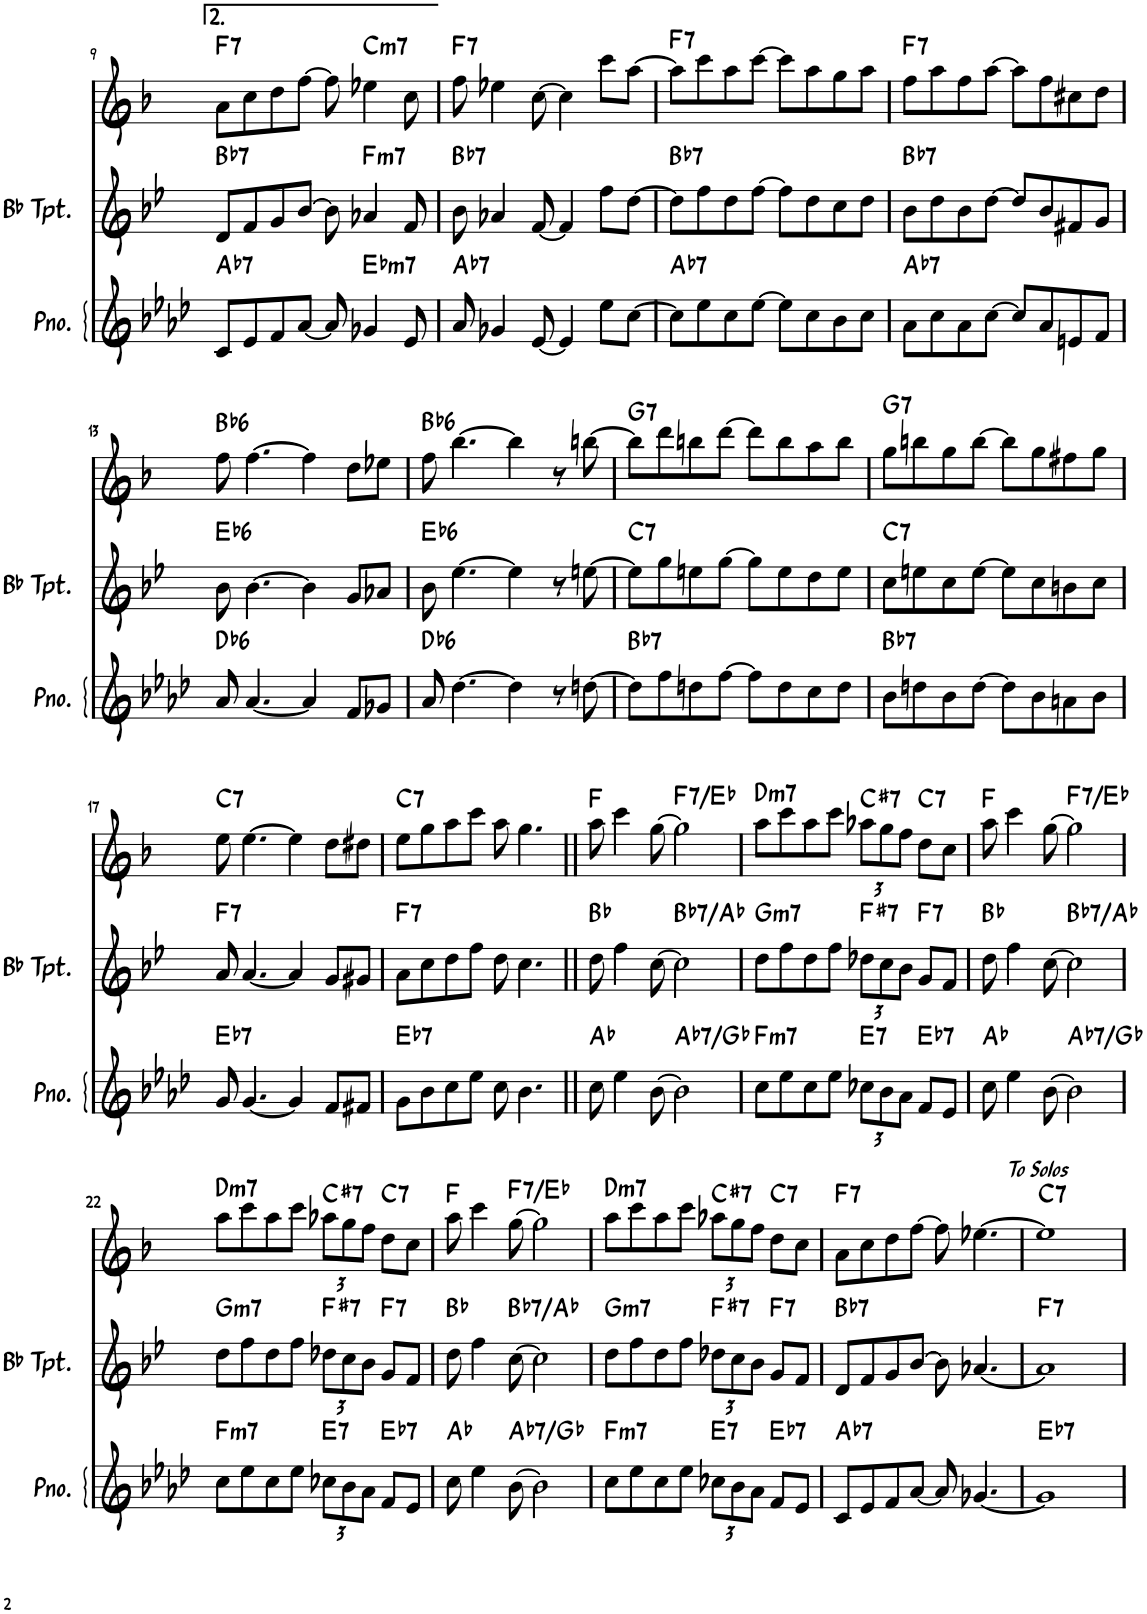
**kern	**harte	**kern	**harte	**kern	**harte
*part3	*part3	*part2	*part2	*part1	*part1
*staff3	*	*staff2	*	*staff1	*
*I"Piano	*	*I"Bb Trumpet	*	*I"Alto Sax	*
*I'Pno.	*	*I'Bb Tpt.	*	*I'Sax	*
!!LO:PB:g=z
*clefG2	*	*clefG2	*	*clefG2	*
*	*	*Trd1c2	*	*Trd5c9	*
*k[b-e-a-d-]	*	*k[b-e-]	*	*k[b-]	*
*M4/4	*	*M4/4	*	*M4/4	*
=9	=9	=9	=9	=9	=9
!	!LO:H:kt=7	!	!LO:H:kt=7	!	!LO:H:kt=7
8c/L	Ab:7	8d/L	Bb:7	8a\L	F:7
8e-/	.	8f/	.	8cc\	.
8f/	.	8g/	.	8dd\	.
[8a-/J	.	[8b-/J	.	[8ff\J	.
8a-/]	.	8b-\]	.	8ff\]	.
!	!LO:H:kt=m7	!	!LO:H:kt=m7	!	!LO:H:kt=m7
4g-X/	Eb:min7	4a-X/	F:min7	4ee-X\	C:min7
8e-/	.	8f/	.	8cc\	.
=10	=10	=10	=10	=10	=10
!	!LO:H:kt=7	!	!LO:H:kt=7	!	!LO:H:kt=7
8a-/	Ab:7	8b-\	Bb:7	8ff\	F:7
4g-X/	.	4a-X/	.	4ee-X\	.
[8e-/	.	[8f/	.	[8cc\	.
4e-/]	.	4f/]	.	4cc\]	.
8ee-\L	.	8ff\L	.	8ccc\L	.
[8cc\J	.	[8dd\J	.	[8aa\J	.
=11	=11	=11	=11	=11	=11
!	!LO:H:kt=7	!	!LO:H:kt=7	!	!LO:H:kt=7
8cc\L]	Ab:7	8dd\L]	Bb:7	8aa\L]	F:7
8ee-\	.	8ff\	.	8ccc\	.
8cc\	.	8dd\	.	8aa\	.
[8ee-\J	.	[8ff\J	.	[8ccc\J	.
8ee-\L]	.	8ff\L]	.	8ccc\L]	.
8cc\	.	8dd\	.	8aa\	.
8b-\	.	8cc\	.	8gg\	.
8cc\J	.	8dd\J	.	8aa\J	.
=12	=12	=12	=12	=12	=12
!	!LO:H:kt=7	!	!LO:H:kt=7	!	!LO:H:kt=7
8a-\L	Ab:7	8b-\L	Bb:7	8ff\L	F:7
8cc\	.	8dd\	.	8aa\	.
8a-\	.	8b-\	.	8ff\	.
[8cc\J	.	[8dd\J	.	[8aa\J	.
8cc/L]	.	8dd/L]	.	8aa\L]	.
8a-/	.	8b-/	.	8ff\	.
8en/	.	8f#X/	.	8cc#X\	.
8f/J	.	8g/J	.	8dd\J	.
!!LO:LB:g=z
=13	=13	=13	=13	=13	=13
!	!LO:H:kt=6	!	!LO:H:kt=6	!	!LO:H:kt=6
8a-/	Db:maj6	8b-\	Eb:maj6	8ff\	Bb:maj6
[4.a-/	.	[4.b-\	.	[4.ff\	.
4a-/]	.	4b-\]	.	4ff\]	.
8f/L	.	8g/L	.	8dd\L	.
8g-X/J	.	8a-X/J	.	8ee-X\J	.
=14	=14	=14	=14	=14	=14
!	!LO:H:kt=6	!	!LO:H:kt=6	!	!LO:H:kt=6
8a-/	Db:maj6	8b-\	Eb:maj6	8ff\	Bb:maj6
[4.dd-\	.	[4.ee-\	.	[4.bb-\	.
4dd-\]	.	4ee-\]	.	4bb-\]	.
8r	.	8r	.	8r	.
[8ddn\	.	[8een\	.	[8bbn\	.
=15	=15	=15	=15	=15	=15
!	!LO:H:kt=7	!	!LO:H:kt=7	!	!LO:H:kt=7
8dd\L]	Bb:7	8ee\L]	C:7	8bb\L]	G:7
8ff\	.	8gg\	.	8ddd\	.
8ddn\	.	8een\	.	8bbn\	.
[8ff\J	.	[8gg\J	.	[8ddd\J	.
8ff\L]	.	8gg\L]	.	8ddd\L]	.
8dd\	.	8ee\	.	8bb\	.
8cc\	.	8dd\	.	8aa\	.
8dd\J	.	8ee\J	.	8bb\J	.
=16	=16	=16	=16	=16	=16
!	!LO:H:kt=7	!	!LO:H:kt=7	!	!LO:H:kt=7
8b-\L	Bb:7	8cc\L	C:7	8gg\L	G:7
8ddn\	.	8een\	.	8bbn\	.
8b-\	.	8cc\	.	8gg\	.
[8dd\J	.	[8ee\J	.	[8bb\J	.
8dd\L]	.	8ee\L]	.	8bb\L]	.
8b-\	.	8cc\	.	8gg\	.
8an\	.	8bn\	.	8ff#X\	.
8b-\J	.	8cc\J	.	8gg\J	.
!!LO:LB:g=z
=17	=17	=17	=17	=17	=17
!	!LO:H:kt=7	!	!LO:H:kt=7	!	!LO:H:kt=7
8g/	Eb:7	8a/	F:7	8ee\	C:7
[4.g/	.	[4.a/	.	[4.ee\	.
4g/]	.	4a/]	.	4ee\]	.
8f/L	.	8g/L	.	8dd\L	.
8f#X/J	.	8g#X/J	.	8dd#X\J	.
=18	=18	=18	=18	=18	=18
!	!LO:H:kt=7	!	!LO:H:kt=7	!	!LO:H:kt=7
8g\L	Eb:7	8a\L	F:7	8ee\L	C:7
8b-\	.	8cc\	.	8gg\	.
8cc\	.	8dd\	.	8aa\	.
8ee-\J	.	8ff\J	.	8ccc\J	.
8cc\	.	8dd\	.	8aa\	.
4.b-\	.	4.cc\	.	4.gg\	.
=19||	=19||	=19||	=19||	=19||	=19||
8cc\	Ab:maj	8dd\	Bb:maj	8aa\	F:maj
4ee-\	.	4ff\	.	4ccc\	.
[8b-\	.	[8cc\	.	[8gg\	.
!	!LO:H:kt=7	!	!LO:H:kt=7	!	!LO:H:kt=7
2b-\]	Ab:7/b7	2cc\]	Bb:7/b7	2gg\]	F:7/b7
=20	=20	=20	=20	=20	=20
!	!LO:H:kt=m7	!	!LO:H:kt=m7	!	!LO:H:kt=m7
8cc\L	F:min7	8dd\L	G:min7	8aa\L	D:min7
8ee-\	.	8ff\	.	8ccc\	.
8cc\	.	8dd\	.	8aa\	.
8ee-\J	.	8ff\J	.	8ccc\J	.
*Xbrackettup	*	*Xbrackettup	*	*Xbrackettup	*
!	!LO:H:kt=7	!	!LO:H:kt=7	!	!LO:H:kt=7
12cc-X\L	E:7	12dd-X\L	F#:7	12aa-X\L	C#:7
12b-\	.	12cc\	.	12gg\	.
12a-\J	.	12b-\J	.	12ff\J	.
!	!LO:H:kt=7	!	!LO:H:kt=7	!	!LO:H:kt=7
8f/L	Eb:7	8g/L	F:7	8dd\L	C:7
8e-/J	.	8f/J	.	8cc\J	.
=21	=21	=21	=21	=21	=21
8cc\	Ab:maj	8dd\	Bb:maj	8aa\	F:maj
4ee-\	.	4ff\	.	4ccc\	.
[8b-\	.	[8cc\	.	[8gg\	.
!	!LO:H:kt=7	!	!LO:H:kt=7	!	!LO:H:kt=7
2b-\]	Ab:7/b7	2cc\]	Bb:7/b7	2gg\]	F:7/b7
!!LO:LB:g=z
=22	=22	=22	=22	=22	=22
!	!LO:H:kt=m7	!	!LO:H:kt=m7	!	!LO:H:kt=m7
8cc\L	F:min7	8dd\L	G:min7	8aa\L	D:min7
8ee-\	.	8ff\	.	8ccc\	.
8cc\	.	8dd\	.	8aa\	.
8ee-\J	.	8ff\J	.	8ccc\J	.
!	!LO:H:kt=7	!	!LO:H:kt=7	!	!LO:H:kt=7
12cc-X\L	E:7	12dd-X\L	F#:7	12aa-X\L	C#:7
12b-\	.	12cc\	.	12gg\	.
12a-\J	.	12b-\J	.	12ff\J	.
!	!LO:H:kt=7	!	!LO:H:kt=7	!	!LO:H:kt=7
8f/L	Eb:7	8g/L	F:7	8dd\L	C:7
8e-/J	.	8f/J	.	8cc\J	.
=23	=23	=23	=23	=23	=23
8cc\	Ab:maj	8dd\	Bb:maj	8aa\	F:maj
4ee-\	.	4ff\	.	4ccc\	.
!	!LO:H:kt=7	!	!LO:H:kt=7	!	!LO:H:kt=7
[8b-\	Ab:7/b7	[8cc\	Bb:7/b7	[8gg\	F:7/b7
2b-\]	.	2cc\]	.	2gg\]	.
=24	=24	=24	=24	=24	=24
!	!LO:H:kt=m7	!	!LO:H:kt=m7	!	!LO:H:kt=m7
8cc\L	F:min7	8dd\L	G:min7	8aa\L	D:min7
8ee-\	.	8ff\	.	8ccc\	.
8cc\	.	8dd\	.	8aa\	.
8ee-\J	.	8ff\J	.	8ccc\J	.
!	!LO:H:kt=7	!	!LO:H:kt=7	!	!LO:H:kt=7
12cc-X\L	E:7	12dd-X\L	F#:7	12aa-X\L	C#:7
12b-\	.	12cc\	.	12gg\	.
12a-\J	.	12b-\J	.	12ff\J	.
!	!LO:H:kt=7	!	!LO:H:kt=7	!	!LO:H:kt=7
8f/L	Eb:7	8g/L	F:7	8dd\L	C:7
8e-/J	.	8f/J	.	8cc\J	.
=25	=25	=25	=25	=25	=25
!	!LO:H:kt=7	!	!LO:H:kt=7	!	!LO:H:kt=7
8c/L	Ab:7	8d/L	Bb:7	8a\L	F:7
8e-/	.	8f/	.	8cc\	.
8f/	.	8g/	.	8dd\	.
[8a-/J	.	[8b-/J	.	[8ff\J	.
8a-/]	.	8b-\]	.	8ff\]	.
[4.g-X/	.	[4.a-X/	.	[4.ee-X\	.
=26	=26	=26	=26	=26	=26
!	!LO:H:kt=7	!	!LO:H:kt=7	!LO:TX:a:i:t=To Solos	!LO:H:kt=7
1g-]	Eb:7	1a-]	F:7	1ee-]	C:7
=	=	=	=	=	=
*-	*-	*-	*-	*-	*-
